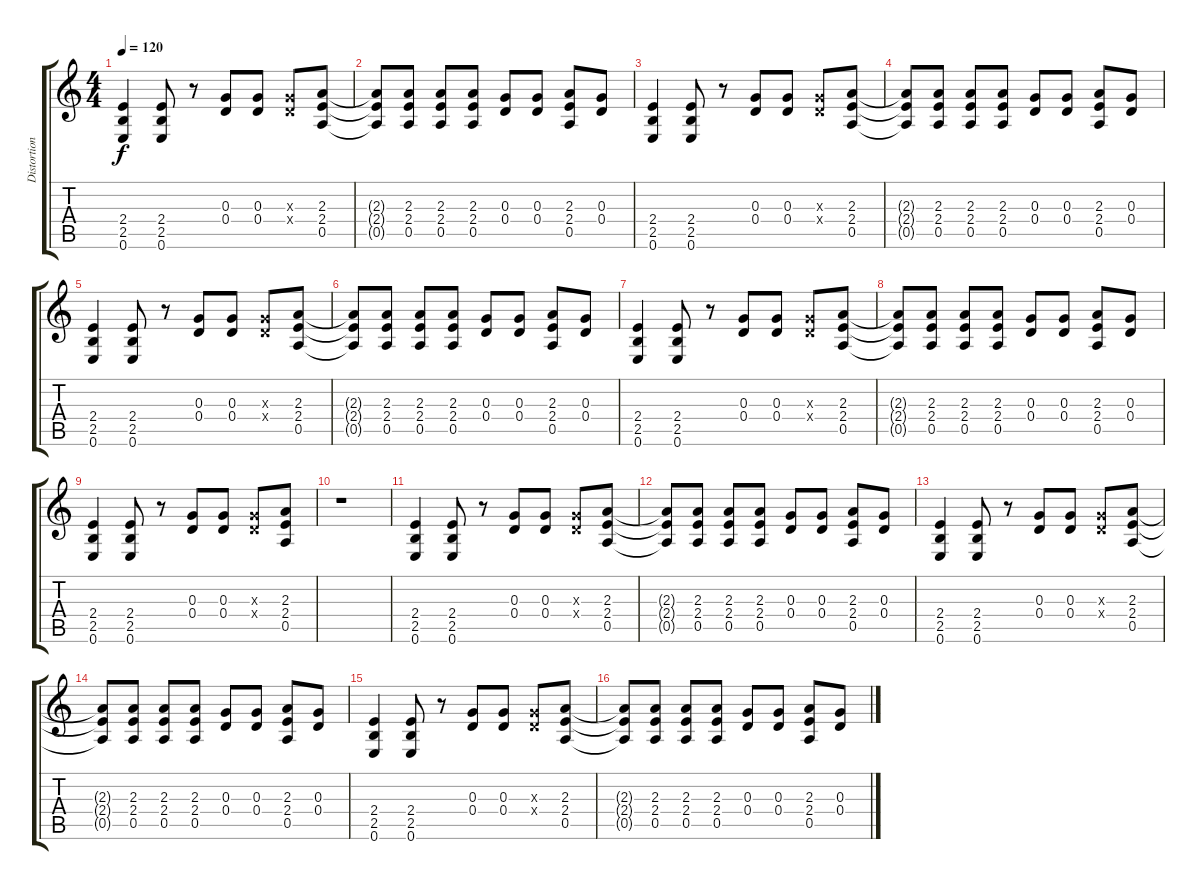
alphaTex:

\track ("Distortion guitar 2" "Distortion") {instrument overdrivenguitar}
\staff {score tabs}
\tuning (E4 B3 G3 D3 A2 E2) {hide}
\ts (4 4)
\tempo 120
\clef g2
\ks c
(2.4 2.5 0.6).4{dy f} (2.4 2.5 0.6).8 r.8 (0.3 0.4).8 (0.3 0.4).8 (0.3{x} 0.4{x}).8 (2.3 2.4 0.5).8 |
(2.3{t} 2.4{t} 0.5{t}).8 (2.3 2.4 0.5).8 (2.3 2.4 0.5).8 (2.3 2.4 0.5).8 (0.3 0.4).8 (0.3 0.4).8 (2.3 2.4 0.5).8 (0.3 0.4).8 |
(2.4 2.5 0.6).4 (2.4 2.5 0.6).8 r.8 (0.3 0.4).8 (0.3 0.4).8 (0.3{x} 0.4{x}).8 (2.3 2.4 0.5).8 |
(2.3{t} 2.4{t} 0.5{t}).8 (2.3 2.4 0.5).8 (2.3 2.4 0.5).8 (2.3 2.4 0.5).8 (0.3 0.4).8 (0.3 0.4).8 (2.3 2.4 0.5).8 (0.3 0.4).8 |
(2.4 2.5 0.6).4 (2.4 2.5 0.6).8 r.8 (0.3 0.4).8 (0.3 0.4).8 (0.3{x} 0.4{x}).8 (2.3 2.4 0.5).8 |
(2.3{t} 2.4{t} 0.5{t}).8 (2.3 2.4 0.5).8 (2.3 2.4 0.5).8 (2.3 2.4 0.5).8 (0.3 0.4).8 (0.3 0.4).8 (2.3 2.4 0.5).8 (0.3 0.4).8 |
(2.4 2.5 0.6).4 (2.4 2.5 0.6).8 r.8 (0.3 0.4).8 (0.3 0.4).8 (0.3{x} 0.4{x}).8 (2.3 2.4 0.5).8 |
(2.3{t} 2.4{t} 0.5{t}).8 (2.3 2.4 0.5).8 (2.3 2.4 0.5).8 (2.3 2.4 0.5).8 (0.3 0.4).8 (0.3 0.4).8 (2.3 2.4 0.5).8 (0.3 0.4).8 |
(2.4 2.5 0.6).4 (2.4 2.5 0.6).8 r.8 (0.3 0.4).8 (0.3 0.4).8 (0.3{x} 0.4{x}).8 (2.3 2.4 0.5).8 |
r.1 |
(2.4 2.5 0.6).4 (2.4 2.5 0.6).8 r.8 (0.3 0.4).8 (0.3 0.4).8 (0.3{x} 0.4{x}).8 (2.3 2.4 0.5).8 |
(2.3{t} 2.4{t} 0.5{t}).8 (2.3 2.4 0.5).8 (2.3 2.4 0.5).8 (2.3 2.4 0.5).8 (0.3 0.4).8 (0.3 0.4).8 (2.3 2.4 0.5).8 (0.3 0.4).8 |
(2.4 2.5 0.6).4 (2.4 2.5 0.6).8 r.8 (0.3 0.4).8 (0.3 0.4).8 (0.3{x} 0.4{x}).8 (2.3 2.4 0.5).8 |
(2.3{t} 2.4{t} 0.5{t}).8 (2.3 2.4 0.5).8 (2.3 2.4 0.5).8 (2.3 2.4 0.5).8 (0.3 0.4).8 (0.3 0.4).8 (2.3 2.4 0.5).8 (0.3 0.4).8 |
(2.4 2.5 0.6).4 (2.4 2.5 0.6).8 r.8 (0.3 0.4).8 (0.3 0.4).8 (0.3{x} 0.4{x}).8 (2.3 2.4 0.5).8 |
(2.3{t} 2.4{t} 0.5{t}).8 (2.3 2.4 0.5).8 (2.3 2.4 0.5).8 (2.3 2.4 0.5).8 (0.3 0.4).8 (0.3 0.4).8 (2.3 2.4 0.5).8 (0.3 0.4).8
